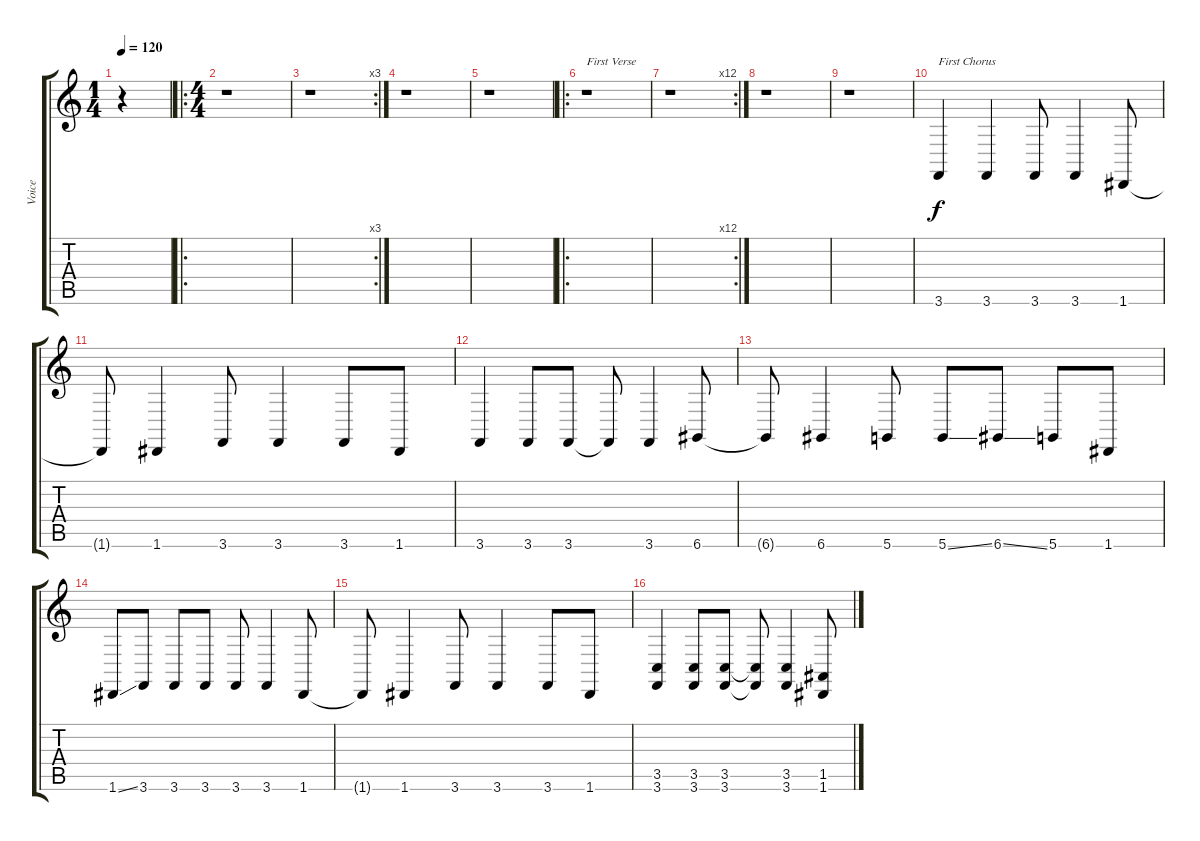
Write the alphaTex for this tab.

\track ("Voice" "Voice") {instrument synthvoice}
\staff {score tabs}
\tuning (E4 B3 G3 D3 A2 D2) {hide}
\ts (1 4)
\tempo 120
\clef g2
\ks c
r.4{dy f instrument synthvoice} |
\ro
\ts (4 4)
r.1 |
\rc 3
r.1 |
r.1 |
r.1 |
\ro
r.1{txt "First Verse"} |
\rc 12
r.1 |
r.1 |
r.1 |
3.6.4{txt "First Chorus"} 3.6.4 3.6.8 3.6.4 1.6.8 |
1.6{t}.8 1.6.4 3.6.8 3.6.4 3.6.8 1.6.8 |
3.6.4 3.6.8 3.6.8 3.6{t}.8 3.6.4 6.6.8 |
6.6{t}.8 6.6.4 5.6.8 5.6{ss}.8 6.6{ss}.8 5.6.8 1.6.8 |
1.6{ss}.8 3.6.8 3.6.8 3.6.8 3.6.8 3.6.4 1.6.8 |
1.6{t}.8 1.6.4 3.6.8 3.6.4 3.6.8 1.6.8 |
(3.5 3.6).4 (3.5 3.6).8 (3.5 3.6).8 (3.5{t} 3.6{t}).8 (3.5 3.6).4 (1.5 1.6{ss}).8
